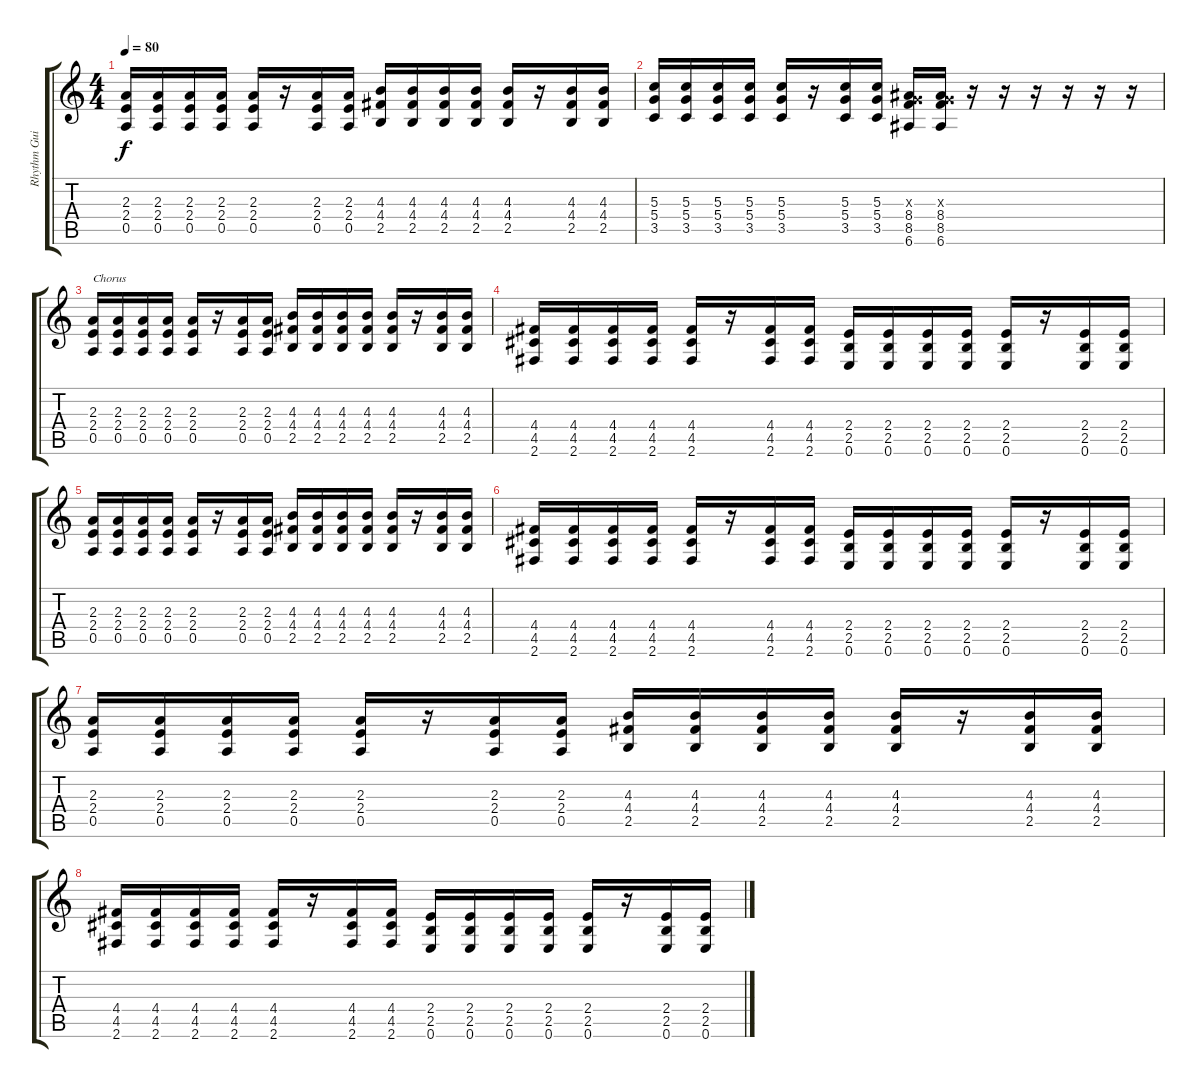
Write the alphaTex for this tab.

\track ("Rhythm Guitar 2" "Rhythm Gui") {instrument distortionguitar}
\staff {score tabs}
\tuning (E4 B3 G3 D3 A2 E2) {hide}
\ts (4 4)
\tempo 80
\clef g2
\ks c
(2.3 2.4 0.5).16{dy f} (2.3 2.4 0.5).16 (2.3 2.4 0.5).16 (2.3 2.4 0.5).16 (2.3 2.4 0.5).16 r.16 (2.3 2.4 0.5).16 (2.3 2.4 0.5).16 (4.3 4.4 2.5).16 (4.3 4.4 2.5).16 (4.3 4.4 2.5).16 (4.3 4.4 2.5).16 (4.3 4.4 2.5).16 r.16 (4.3 4.4 2.5).16 (4.3 4.4 2.5).16 |
(5.3 5.4 3.5).16 (5.3 5.4 3.5).16 (5.3 5.4 3.5).16 (5.3 5.4 3.5).16 (5.3 5.4 3.5).16 r.16 (5.3 5.4 3.5).16 (5.3 5.4 3.5).16 (0.3{x} 8.4 8.5 6.6).16 (0.3{x} 8.4 8.5 6.6).16 r.16 r.16 r.16 r.16 r.16 r.16 |
(2.3 2.4 0.5).16{txt "Chorus"} (2.3 2.4 0.5).16 (2.3 2.4 0.5).16 (2.3 2.4 0.5).16 (2.3 2.4 0.5).16 r.16 (2.3 2.4 0.5).16 (2.3 2.4 0.5).16 (4.3 4.4 2.5).16 (4.3 4.4 2.5).16 (4.3 4.4 2.5).16 (4.3 4.4 2.5).16 (4.3 4.4 2.5).16 r.16 (4.3 4.4 2.5).16 (4.3 4.4 2.5).16 |
(4.4 4.5 2.6).16 (4.4 4.5 2.6).16 (4.4 4.5 2.6).16 (4.4 4.5 2.6).16 (4.4 4.5 2.6).16 r.16 (4.4 4.5 2.6).16 (4.4 4.5 2.6).16 (2.4 2.5 0.6).16 (2.4 2.5 0.6).16 (2.4 2.5 0.6).16 (2.4 2.5 0.6).16 (2.4 2.5 0.6).16 r.16 (2.4 2.5 0.6).16 (2.4 2.5 0.6).16 |
(2.3 2.4 0.5).16 (2.3 2.4 0.5).16 (2.3 2.4 0.5).16 (2.3 2.4 0.5).16 (2.3 2.4 0.5).16 r.16 (2.3 2.4 0.5).16 (2.3 2.4 0.5).16 (4.3 4.4 2.5).16 (4.3 4.4 2.5).16 (4.3 4.4 2.5).16 (4.3 4.4 2.5).16 (4.3 4.4 2.5).16 r.16 (4.3 4.4 2.5).16 (4.3 4.4 2.5).16 |
(4.4 4.5 2.6).16 (4.4 4.5 2.6).16 (4.4 4.5 2.6).16 (4.4 4.5 2.6).16 (4.4 4.5 2.6).16 r.16 (4.4 4.5 2.6).16 (4.4 4.5 2.6).16 (2.4 2.5 0.6).16 (2.4 2.5 0.6).16 (2.4 2.5 0.6).16 (2.4 2.5 0.6).16 (2.4 2.5 0.6).16 r.16 (2.4 2.5 0.6).16 (2.4 2.5 0.6).16 |
(2.3 2.4 0.5).16 (2.3 2.4 0.5).16 (2.3 2.4 0.5).16 (2.3 2.4 0.5).16 (2.3 2.4 0.5).16 r.16 (2.3 2.4 0.5).16 (2.3 2.4 0.5).16 (4.3 4.4 2.5).16 (4.3 4.4 2.5).16 (4.3 4.4 2.5).16 (4.3 4.4 2.5).16 (4.3 4.4 2.5).16 r.16 (4.3 4.4 2.5).16 (4.3 4.4 2.5).16 |
(4.4 4.5 2.6).16 (4.4 4.5 2.6).16 (4.4 4.5 2.6).16 (4.4 4.5 2.6).16 (4.4 4.5 2.6).16 r.16 (4.4 4.5 2.6).16 (4.4 4.5 2.6).16 (2.4 2.5 0.6).16 (2.4 2.5 0.6).16 (2.4 2.5 0.6).16 (2.4 2.5 0.6).16 (2.4 2.5 0.6).16 r.16 (2.4 2.5 0.6).16 (2.4 2.5 0.6).16
